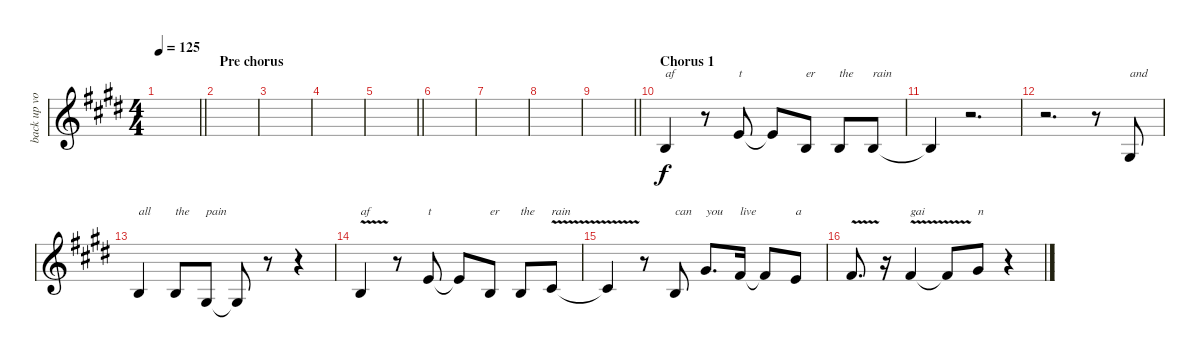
\track ("back up vocals 2" "back up vo") {instrument synthvoice}
\staff {score}
\tuning (E4 B3 G3 D3 A2 E2) {hide}
\ts (4 4)
\tempo 125
\clef g2
\barLineRight lightlight
\ks e
|
\section ("" "Pre chorus")
|
|
|
\barLineRight lightlight
|
|
|
|
\barLineRight lightlight
|
\section ("" "Chorus 1")
0.2.4{txt "af"} r.8 0.1.8{txt "t"} 0.1{t}.8 0.2.8{txt "er"} 0.2.8{txt "the"} 0.2.8{txt "rain"} |
0.2{t}.4 r.2{d} |
r.2{d} r.8 1.3.8{txt "and"} |
0.2.4{txt "all"} 0.2.8{txt "the"} 1.3.8{txt "pain"} 1.3{t}.8 r.8 r.4 |
0.2{v}.4{txt "af"} r.8 0.1.8{txt "t"} 0.1{t}.8 0.2.8{txt "er"} 0.2.8{txt "the"} 2.2{v}.8{txt "rain"} |
2.2{t}.4 r.8 0.2.8{txt "can"} 4.1.8{d txt "you"} 2.1.16{txt "live"} 2.1{t}.8 0.1.8{txt "a"} |
2.1{v}.8{d} r.16 2.1{v}.4{txt "gai"} 2.1{t}.8 4.1.8{txt "n"} r.4
